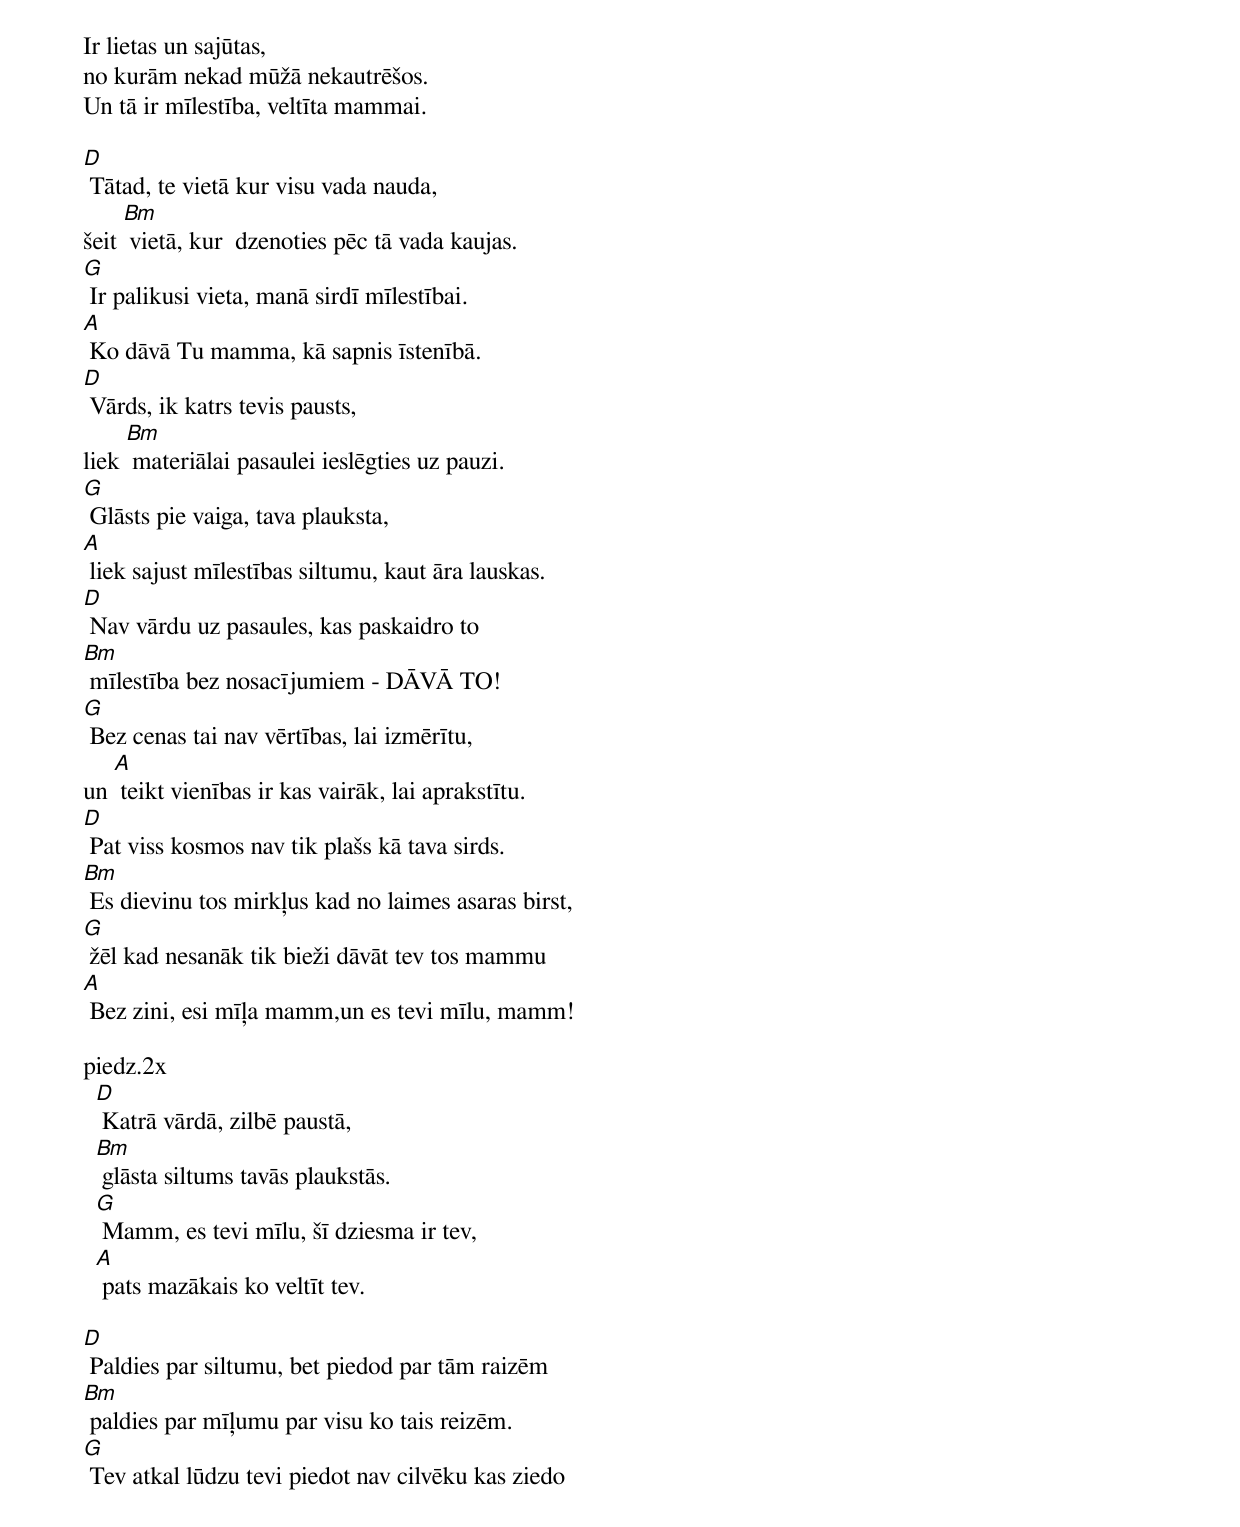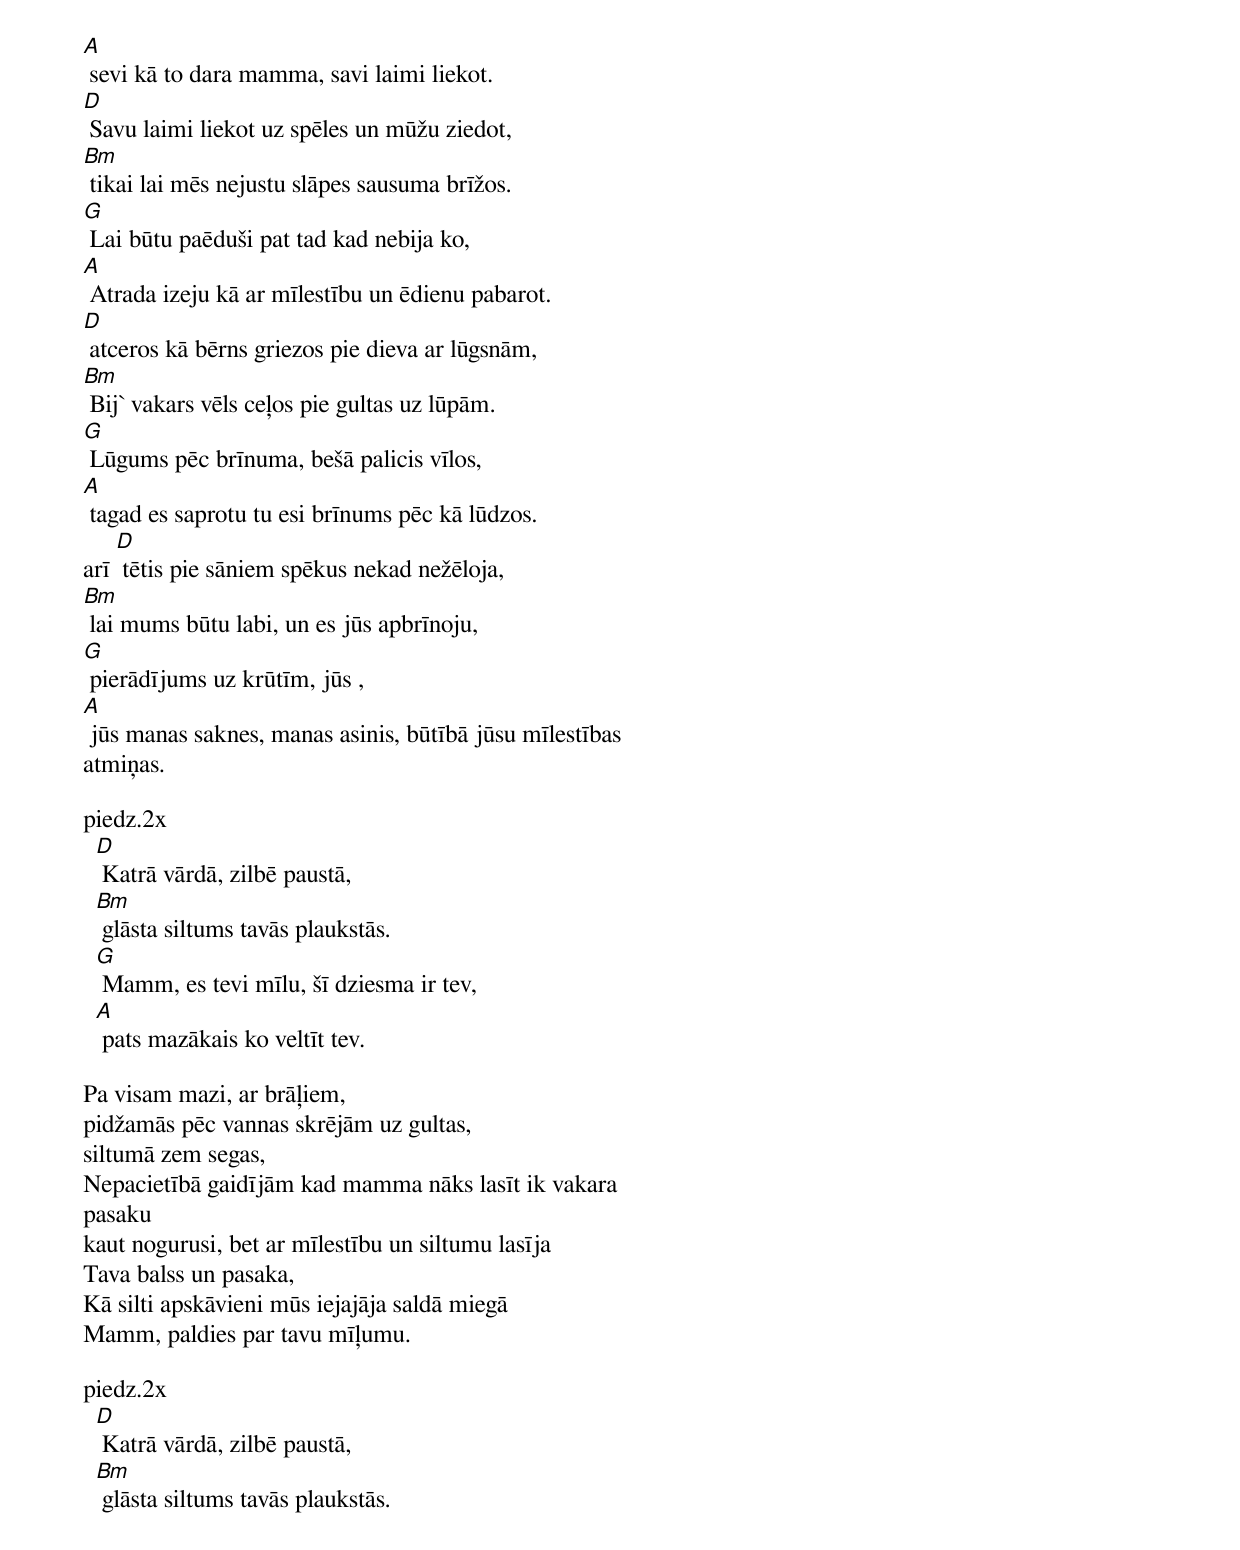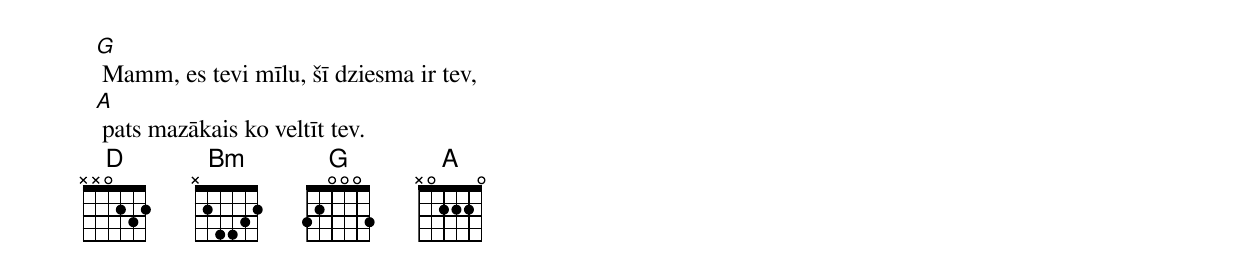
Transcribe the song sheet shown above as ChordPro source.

Ir lietas un sajūtas,
no kurām nekad mūžā nekautrēšos.
Un tā ir mīlestība, veltīta mammai.

[D] Tātad, te vietā kur visu vada nauda,
šeit [Bm] vietā, kur  dzenoties pēc tā vada kaujas.
[G] Ir palikusi vieta, manā sirdī mīlestībai.
[A] Ko dāvā Tu mamma, kā sapnis īstenībā.
[D] Vārds, ik katrs tevis pausts,
liek [Bm] materiālai pasaulei ieslēgties uz pauzi.
[G] Glāsts pie vaiga, tava plauksta,
[A] liek sajust mīlestības siltumu, kaut āra lauskas.
[D] Nav vārdu uz pasaules, kas paskaidro to
[Bm] mīlestība bez nosacījumiem - DĀVĀ TO!
[G] Bez cenas tai nav vērtības, lai izmērītu,
un [A] teikt vienības ir kas vairāk, lai aprakstītu.
[D] Pat viss kosmos nav tik plašs kā tava sirds.
[Bm] Es dievinu tos mirkļus kad no laimes asaras birst,
[G] žēl kad nesanāk tik bieži dāvāt tev tos mammu
[A] Bez zini, esi mīļa mamm,un es tevi mīlu, mamm!

piedz.2x
  [D] Katrā vārdā, zilbē paustā,
  [Bm] glāsta siltums tavās plaukstās.
  [G] Mamm, es tevi mīlu, šī dziesma ir tev,
  [A] pats mazākais ko veltīt tev.

[D] Paldies par siltumu, bet piedod par tām raizēm
[Bm] paldies par mīļumu par visu ko tais reizēm.
[G] Tev atkal lūdzu tevi piedot nav cilvēku kas ziedo
[A] sevi kā to dara mamma, savi laimi liekot.
[D] Savu laimi liekot uz spēles un mūžu ziedot,
[Bm] tikai lai mēs nejustu slāpes sausuma brīžos.
[G] Lai būtu paēduši pat tad kad nebija ko,
[A] Atrada izeju kā ar mīlestību un ēdienu pabarot.
[D] atceros kā bērns griezos pie dieva ar lūgsnām,
[Bm] Bij` vakars vēls ceļos pie gultas uz lūpām.
[G] Lūgums pēc brīnuma, bešā palicis vīlos,
[A] tagad es saprotu tu esi brīnums pēc kā lūdzos.
arī [D] tētis pie sāniem spēkus nekad nežēloja,
[Bm] lai mums būtu labi, un es jūs apbrīnoju,
[G] pierādījums uz krūtīm, jūs ,
[A] jūs manas saknes, manas asinis, būtībā jūsu mīlestības
atmiņas.

piedz.2x
  [D] Katrā vārdā, zilbē paustā,
  [Bm] glāsta siltums tavās plaukstās.
  [G] Mamm, es tevi mīlu, šī dziesma ir tev,
  [A] pats mazākais ko veltīt tev.

Pa visam mazi, ar brāļiem,
pidžamās pēc vannas skrējām uz gultas,
siltumā zem segas,
Nepacietībā gaidījām kad mamma nāks lasīt ik vakara
pasaku
kaut nogurusi, bet ar mīlestību un siltumu lasīja
Tava balss un pasaka,
Kā silti apskāvieni mūs iejajāja saldā miegā
Mamm, paldies par tavu mīļumu.

piedz.2x
  [D] Katrā vārdā, zilbē paustā,
  [Bm] glāsta siltums tavās plaukstās.
  [G] Mamm, es tevi mīlu, šī dziesma ir tev,
  [A] pats mazākais ko veltīt tev.
